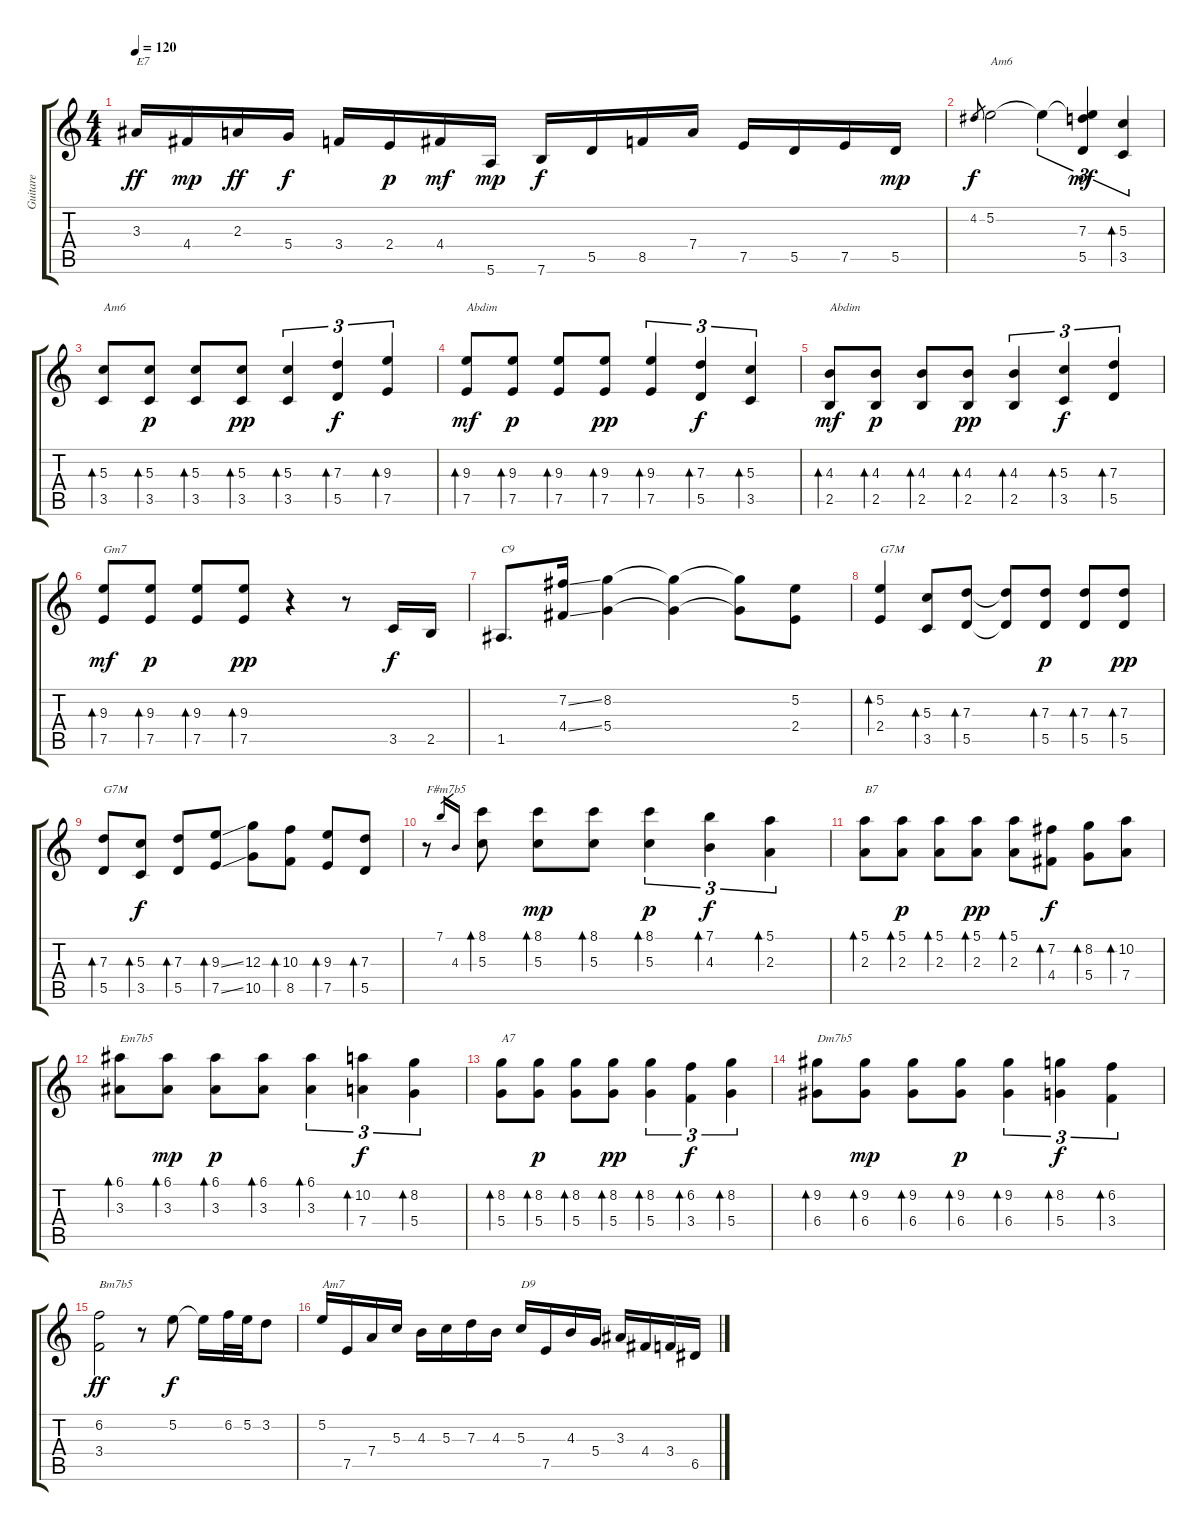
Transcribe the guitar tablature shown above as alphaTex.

\track ("Guitare" "Guitare") {instrument electricguitarjazz}
\staff {score tabs}
\tuning (E4 B3 G3 D3 A2 E2) {hide}
\ts (4 4)
\tempo 120
\clef g2
\ks c
3.3.16{txt "E7" dy ff} 4.4.16{dy mp} 2.3.16{dy ff} 5.4.16{dy f} 3.4.16 2.4.16{dy p} 4.4.16{dy mf} 5.6.16{dy mp} 7.6.16{dy f} 5.5.16 8.5.16 7.4.16 7.5.16 5.5.16 7.5.16 5.5.16{dy mp} |
4.2.8{gr dy f} 5.2.2{txt "Am6"} 5.2{t}.4{tu (3 2)} (5.2{t} 7.3 5.5).4{tu (3 2) dy mf} (5.3 3.5).4{tu (3 2) bd 240} |
(5.3 3.5).8{bd 480 txt "Am6"} (5.3 3.5).8{bd 480 dy p} (5.3 3.5).8{bd 480} (5.3 3.5).8{bd 480 dy pp} (5.3 3.5).4{tu (3 2) bd 240} (7.3 5.5).4{tu (3 2) bd 480 dy f} (9.3 7.5).4{tu (3 2) bd 480} |
(9.3 7.5).8{bd 480 txt "Abdim" dy mf} (9.3 7.5).8{bd 480 dy p} (9.3 7.5).8{bd 480} (9.3 7.5).8{bd 480 dy pp} (9.3 7.5).4{tu (3 2) bd 240} (7.3 5.5).4{tu (3 2) bd 480 dy f} (5.3 3.5).4{tu (3 2) bd 480} |
(4.3 2.5).8{bd 480 txt "Abdim" dy mf} (4.3 2.5).8{bd 480 dy p} (4.3 2.5).8{bd 480} (4.3 2.5).8{bd 480 dy pp} (4.3 2.5).4{tu (3 2) bd 240} (5.3 3.5).4{tu (3 2) bd 480 dy f} (7.3 5.5).4{tu (3 2) bd 480} |
(9.3 7.5).8{bd 480 txt "Gm7" dy mf} (9.3 7.5).8{bd 480 dy p} (9.3 7.5).8{bd 480} (9.3 7.5).8{bd 480 dy pp} r.4 r.8 3.5.16{dy f} 2.5.16 |
1.5.8{d txt "C9"} (7.2{ss} 4.4{ss}).16 (8.2 5.4).4 (8.2{t} 5.4{t}).4 (8.2{t} 5.4{t}).8 (5.2 2.4).8 |
(5.2 2.4).4{bd 480 txt "G7M"} (5.3 3.5).8{bd 480} (7.3 5.5).8{bd 480} (7.3{t} 5.5{t}).8 (7.3 5.5).8{bd 480 dy p} (7.3 5.5).8{bd 480} (7.3 5.5).8{bd 480 dy pp} |
(7.3 5.5).8{bd 480 txt "G7M"} (5.3 3.5).8{bd 480 dy f} (7.3 5.5).8{bd 480} (9.3{ss} 7.5{ss}).8{bd 480} (12.3 10.5).8 (10.3 8.5).8{bd 480} (9.3 7.5).8{bd 480} (7.3 5.5).8{bd 480} |
r.8{txt "F#m7b5"} 7.1.16{gr} 4.3.16{gr} (8.1 5.3).8{bd 480} (8.1 5.3).8{bd 480 dy mp} (8.1 5.3).8{bd 480} (8.1 5.3).4{tu (3 2) bd 480 dy p} (7.1 4.3).4{tu (3 2) bd 480 dy f} (5.1 2.3).4{tu (3 2) bd 480} |
(5.1 2.3).8{bd 480 txt "B7"} (5.1 2.3).8{bd 480 dy p} (5.1 2.3).8{bd 480} (5.1 2.3).8{bd 480 dy pp} (5.1 2.3).8{bd 480} (7.2 4.4).8{bd 480 dy f} (8.2 5.4).8{bd 480} (10.2 7.4).8{bd 480} |
(6.1 3.3).8{bd 480 txt "Em7b5"} (6.1 3.3).8{bd 480 dy mp} (6.1 3.3).8{bd 480 dy p} (6.1 3.3).8{bd 480} (6.1 3.3).4{tu (3 2) bd 480} (10.2 7.4).4{tu (3 2) bd 480 dy f} (8.2 5.4).4{tu (3 2) bd 480} |
(8.2 5.4).8{bd 480 txt "A7"} (8.2 5.4).8{bd 480 dy p} (8.2 5.4).8{bd 480} (8.2 5.4).8{bd 480 dy pp} (8.2 5.4).4{tu (3 2) bd 480} (6.2 3.4).4{tu (3 2) bd 480 dy f} (8.2 5.4).4{tu (3 2) bd 480} |
(9.2 6.4).8{bd 480 txt "Dm7b5"} (9.2 6.4).8{bd 480 dy mp} (9.2 6.4).8{bd 480} (9.2 6.4).8{bd 480 dy p} (9.2 6.4).4{tu (3 2) bd 480} (8.2 5.4).4{tu (3 2) bd 480 dy f} (6.2 3.4).4{tu (3 2) bd 480} |
(6.2 3.4).2{txt "Bm7b5" dy ff} r.8 5.2.8{dy f} 5.2{t}.16 6.2.32 5.2.32 3.2.8 |
5.2.16{txt "Am7"} 7.5.16 7.4.16 5.3.16 4.3.16 5.3.16 7.3.16 4.3.16 5.3.16{txt "D9"} 7.5.16 4.3.16 5.4.16 3.3.16 4.4.16 3.4.16 6.5.16
